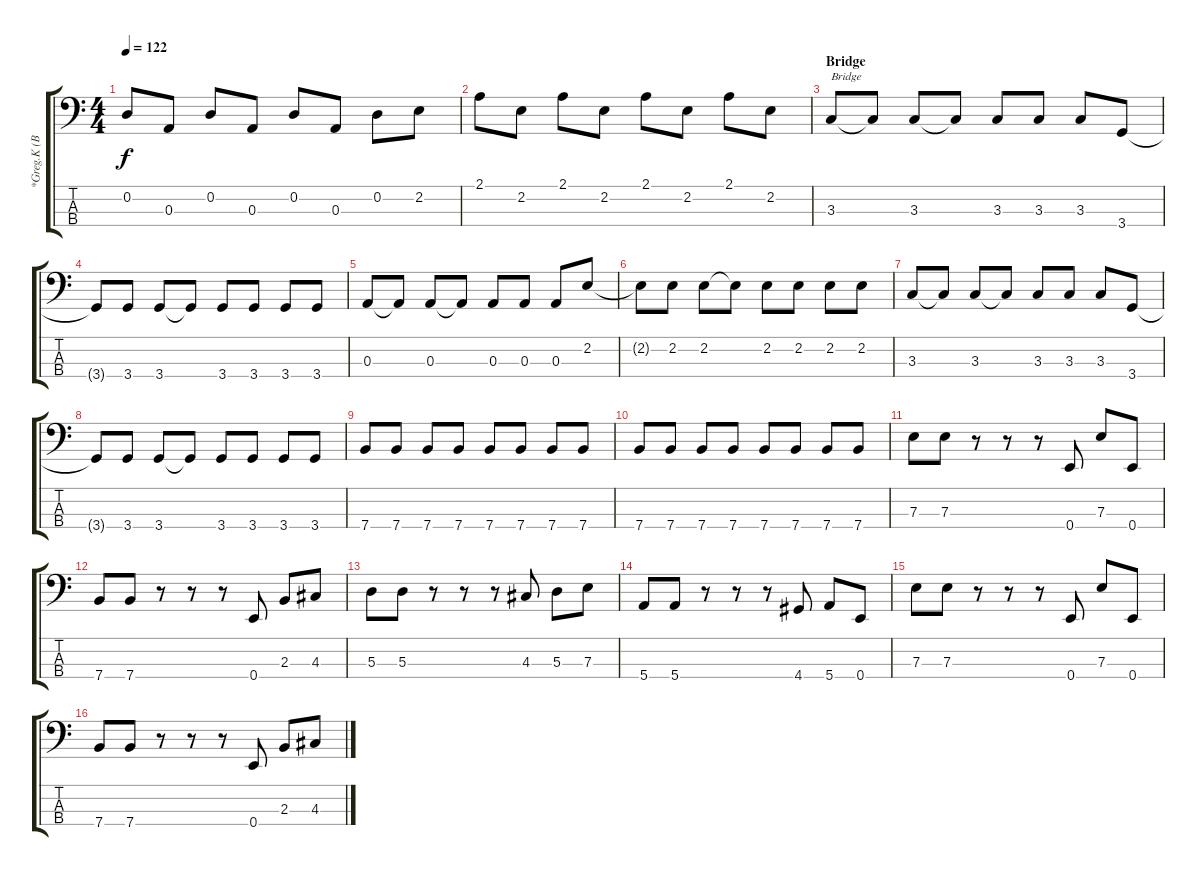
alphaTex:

\track ("*Greg.K (Bass)" "*Greg.K (B") {instrument electricbasspick}
\staff {score tabs}
\tuning (G2 D2 A1 E1) {hide}
\ts (4 4)
\tempo 122
\clef f4
\ks c
0.2.8{dy f} 0.3.8 0.2.8 0.3.8 0.2.8 0.3.8 0.2.8 2.2.8 |
2.1.8 2.2.8 2.1.8 2.2.8 2.1.8 2.2.8 2.1.8 2.2.8 |
\section ("" "Bridge")
3.3.8{txt "Bridge"} 3.3{t}.8 3.3.8 3.3{t}.8 3.3.8 3.3.8 3.3.8 3.4.8 |
3.4{t}.8 3.4.8 3.4.8 3.4{t}.8 3.4.8 3.4.8 3.4.8 3.4.8 |
0.3.8 0.3{t}.8 0.3.8 0.3{t}.8 0.3.8 0.3.8 0.3.8 2.2.8 |
2.2{t}.8 2.2.8 2.2.8 2.2{t}.8 2.2.8 2.2.8 2.2.8 2.2.8 |
3.3.8 3.3{t}.8 3.3.8 3.3{t}.8 3.3.8 3.3.8 3.3.8 3.4.8 |
3.4{t}.8 3.4.8 3.4.8 3.4{t}.8 3.4.8 3.4.8 3.4.8 3.4.8 |
7.4.8{volume 16} 7.4.8 7.4.8{volume 14} 7.4.8{volume 16} 7.4.8 7.4.8 7.4.8 7.4.8 |
7.4.8 7.4.8 7.4.8 7.4.8 7.4.8 7.4.8 7.4.8 7.4.8 |
7.3.8 7.3.8 r.8 r.8 r.8 0.4.8 7.3.8 0.4.8 |
7.4.8 7.4.8 r.8 r.8 r.8 0.4.8 2.3.8 4.3.8 |
5.3.8 5.3.8 r.8 r.8 r.8 4.3.8 5.3.8 7.3.8 |
5.4.8 5.4.8 r.8 r.8 r.8 4.4.8 5.4.8 0.4.8 |
7.3.8 7.3.8 r.8 r.8 r.8 0.4.8 7.3.8 0.4.8 |
7.4.8 7.4.8 r.8 r.8 r.8 0.4.8 2.3.8 4.3.8
